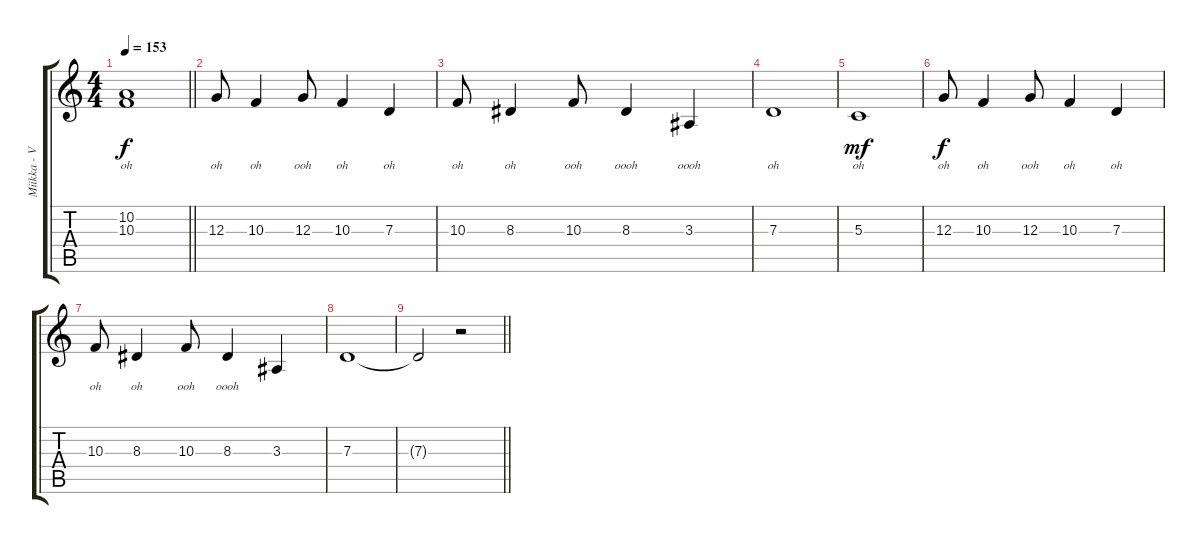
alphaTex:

\track ("Miikka - Voice" "Miikka - V") {instrument violin}
\staff {score tabs}
\tuning (E4 B3 G3 D3 A2 D2) {hide}
\ts (4 4)
\tempo 153
\clef g2
\barLineRight lightlight
\ks c
(10.2 10.3).1{lyrics (0 "oh") lyrics (1 "") lyrics (2 "") lyrics (3 "") lyrics (4 "") dy f} |
12.3.8{lyrics (0 "oh") lyrics (1 "") lyrics (2 "") lyrics (3 "") lyrics (4 "") instrument lead6voice} 10.3.4{lyrics (0 "oh") lyrics (1 "") lyrics (2 "") lyrics (3 "") lyrics (4 "")} 12.3.8{lyrics (0 "ooh") lyrics (1 "") lyrics (2 "") lyrics (3 "") lyrics (4 "")} 10.3.4{lyrics (0 "oh") lyrics (1 "") lyrics (2 "") lyrics (3 "") lyrics (4 "")} 7.3.4{lyrics (0 "oh") lyrics (1 "") lyrics (2 "") lyrics (3 "") lyrics (4 "")} |
10.3.8{lyrics (0 "oh") lyrics (1 "") lyrics (2 "") lyrics (3 "") lyrics (4 "")} 8.3.4{lyrics (0 "oh") lyrics (1 "") lyrics (2 "") lyrics (3 "") lyrics (4 "")} 10.3.8{lyrics (0 "ooh") lyrics (1 "") lyrics (2 "") lyrics (3 "") lyrics (4 "")} 8.3.4{lyrics (0 "oooh") lyrics (1 "") lyrics (2 "") lyrics (3 "") lyrics (4 "")} 3.3.4{lyrics (0 "oooh") lyrics (1 "") lyrics (2 "") lyrics (3 "") lyrics (4 "")} |
7.3.1{lyrics (0 "oh") lyrics (1 "") lyrics (2 "") lyrics (3 "") lyrics (4 "")} |
5.3.1{lyrics (0 "oh") lyrics (1 "") lyrics (2 "") lyrics (3 "") lyrics (4 "") dy mf} |
12.3.8{lyrics (0 "oh") lyrics (1 "") lyrics (2 "") lyrics (3 "") lyrics (4 "") dy f} 10.3.4{lyrics (0 "oh") lyrics (1 "") lyrics (2 "") lyrics (3 "") lyrics (4 "")} 12.3.8{lyrics (0 "ooh") lyrics (1 "") lyrics (2 "") lyrics (3 "") lyrics (4 "")} 10.3.4{lyrics (0 "oh") lyrics (1 "") lyrics (2 "") lyrics (3 "") lyrics (4 "")} 7.3.4{lyrics (0 "oh") lyrics (1 "") lyrics (2 "") lyrics (3 "") lyrics (4 "")} |
10.3.8{lyrics (0 "oh") lyrics (1 "") lyrics (2 "") lyrics (3 "") lyrics (4 "")} 8.3.4{lyrics (0 "oh") lyrics (1 "") lyrics (2 "") lyrics (3 "") lyrics (4 "")} 10.3.8{lyrics (0 "ooh") lyrics (1 "") lyrics (2 "") lyrics (3 "") lyrics (4 "")} 8.3.4{lyrics (0 "oooh") lyrics (1 "") lyrics (2 "") lyrics (3 "") lyrics (4 "")} 3.3.4 |
7.3.1 |
\barLineRight lightlight
7.3{t}.2 r.2
